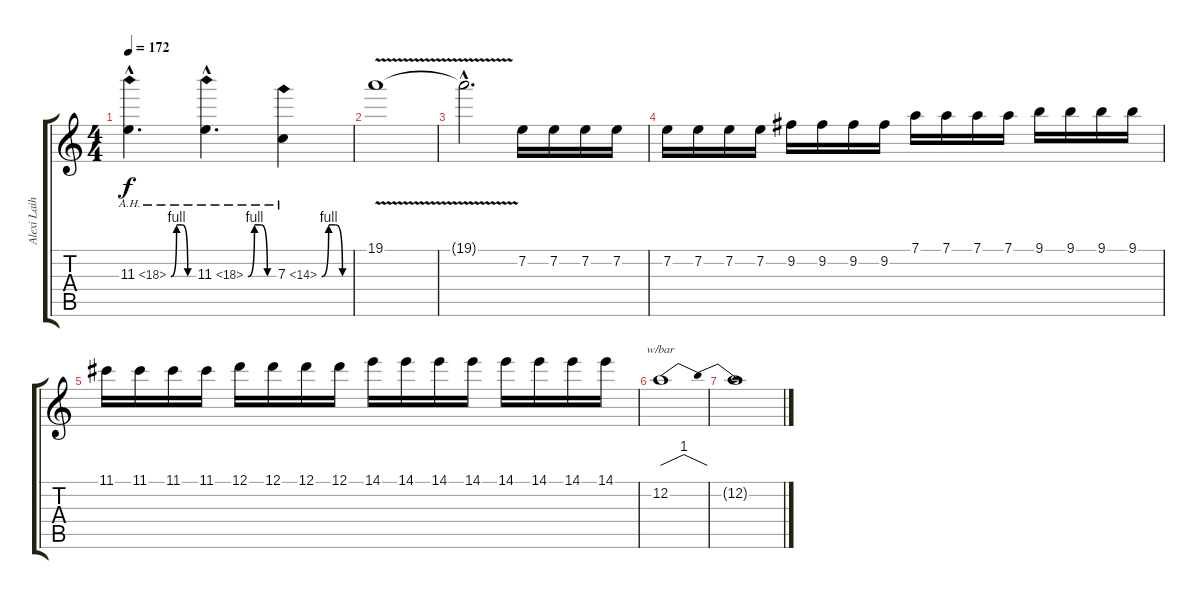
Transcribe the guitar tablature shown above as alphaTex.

\track ("Alexi Laiho" "Alexi Laih") {instrument overdrivenguitar}
\staff {score tabs}
\tuning (D4 A3 F3 C3 G2 D2) {hide}
\ts (4 4)
\tempo 172
\clef g2
\ks c
11.3{be (custom 0 0 15 4 30 4 45 0 60 0) ah 7 hac}.4{d dy f} 11.3{be (custom 0 0 15 4 30 4 45 0 60 0) ah 7 hac}.4{d} 7.3{be (custom 0 0 15 4 30 4 45 0 60 0) ah 7}.4 |
19.1{v}.1 |
19.1{hac t}.2{d} 7.2.16 7.2.16 7.2.16 7.2.16 |
7.2.16 7.2.16 7.2.16 7.2.16 9.2.16 9.2.16 9.2.16 9.2.16 7.1.16 7.1.16 7.1.16 7.1.16 9.1.16 9.1.16 9.1.16 9.1.16 |
11.1.16 11.1.16 11.1.16 11.1.16 12.1.16 12.1.16 12.1.16 12.1.16 14.1.16 14.1.16 14.1.16 14.1.16 14.1.16 14.1.16 14.1.16 14.1.16 |
12.2.1{tbe (dip default 0 0 30 4 60 0)} |
12.2{t}.1
